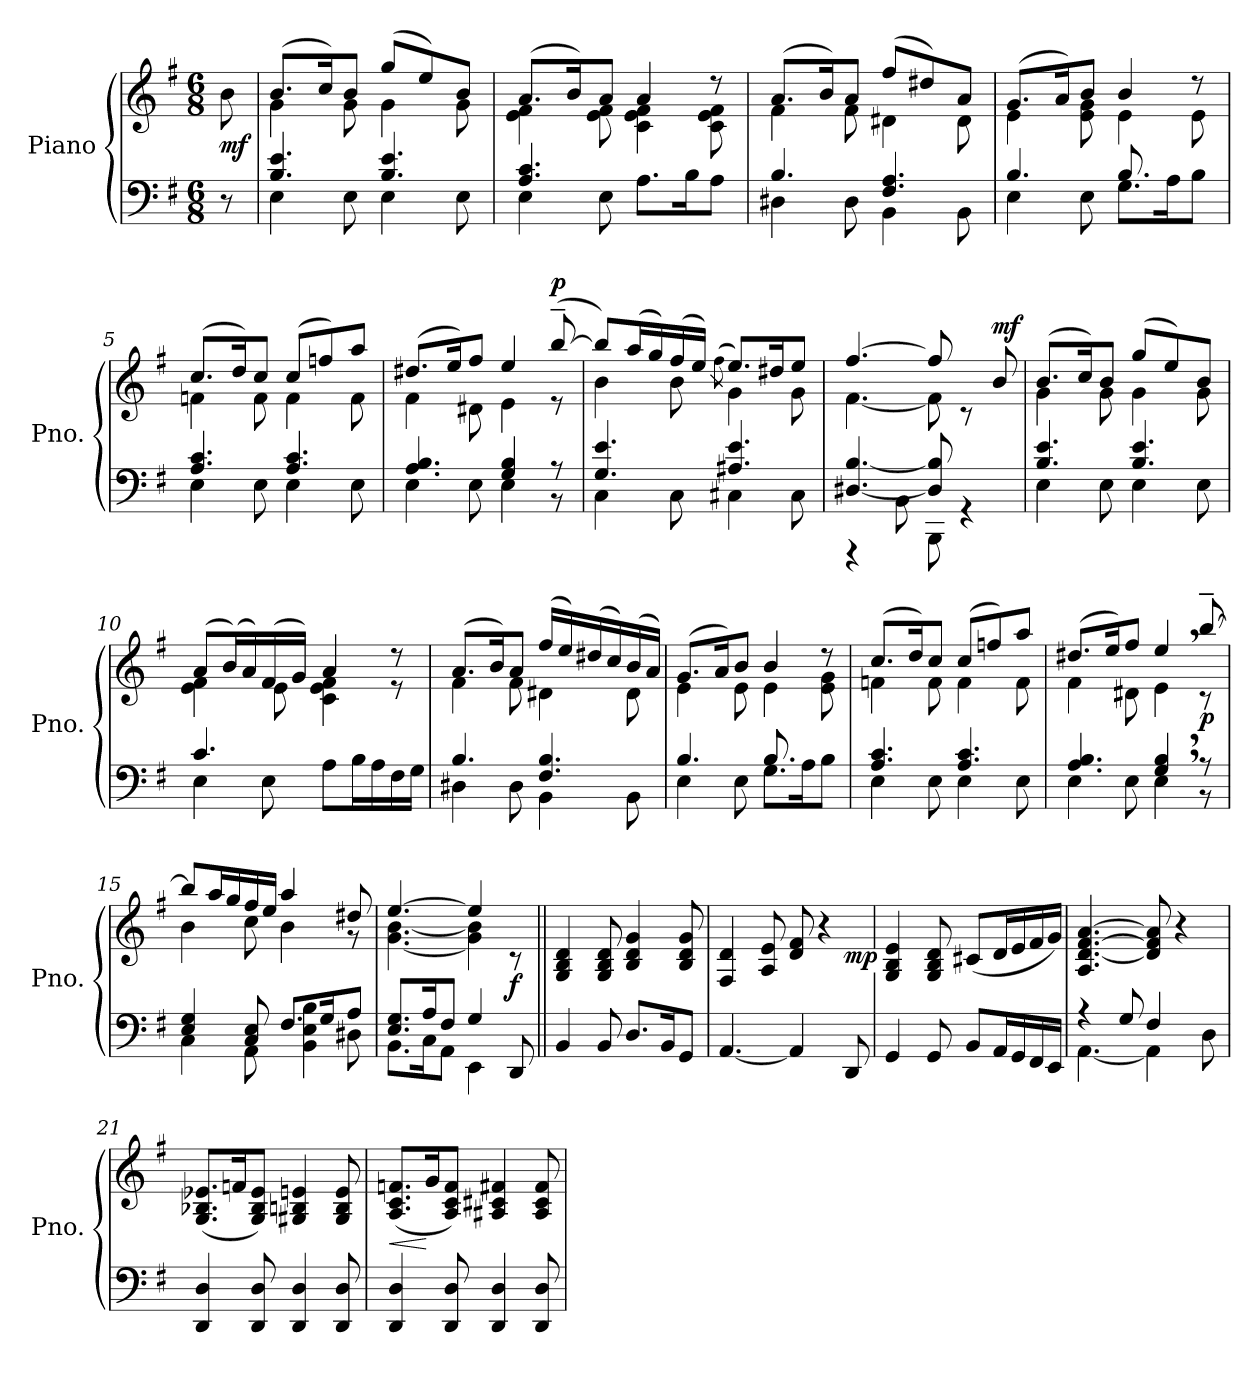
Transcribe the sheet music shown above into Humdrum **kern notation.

**kern	**kern	**dynam
*part1	*part1	*part1
*staff2	*staff1	*staff1/2
*I"Piano	*	*
*I'Pno.	*	*
*clefF4	*clefG2	*
*k[f#]	*k[f#]	*
*M6/8	*M6/8	*
*MM50	*MM50	*
=	=	=
!	!	!LO:DY:b
8r	8b\	mf
=1	=1	=1
*^	*^	*
4.B/ 4.e/	4E\	(>8.b/L	4g\	.
.	.	16cc/K)	.	.
.	8E\	8b/J	8g\	.
4.B/ 4.e/	4E\	(>8gg/L	4g\	.
.	.	8ee/)	.	.
.	8E\	8b/J	8g\	.
=2	=2	=2	=2	=2
4.A/ 4.c/	4E\	(>8.a/L	4e\ 4f#\	.
.	.	16b/K)	.	.
.	8E\	8a/J	8e\ 8f#\	.
8.A\L	4.ryy	4a/	4c\ 4e\ 4f#\	.
16B\K	.	.	.	.
8A\J	.	8r	8c\ 8e\ 8f#\	.
=3	=3	=3	=3	=3
4D#X\	4.B/	(>8.a/L	4f#\	.
.	.	16b/K)	.	.
8D#\	.	8a/J	8f#\	.
4BB\	4.F#/ 4.A/	(>8ff#/L	4d#X\	.
.	.	8dd#X/)	.	.
8BB\	.	8a/J	8d#\	.
=4	=4	=4	=4	=4
4E\	4.B/	(>8.g/L	4e\	.
.	.	16a/K)	.	.
8E\	.	8b/J	8e\ 8g\	.
8.G\L	8.B/	4b/	4e\	.
16A\K	8.ryy	.	.	.
8B\J	.	8r	8e\	.
!!LO:LB:g=z	!!
=5	=5	=5	=5	=5
4.A/ 4.c/	4E\	(>8.cc/L	4fn\	.
.	.	16dd/K)	.	.
.	8E\	8cc/J	8f\	.
4.A/ 4.c/	4E\	(>8cc/L	4f\	.
.	.	8ffn/)	.	.
.	8E\	8aa/J	8f\	.
=6	=6	=6	=6	=6
4.A/ 4.B/	4E\	(>8.dd#X/L	4f#\	.
.	.	16ee/K)	.	.
.	8E\	8ff#/J	8d#X\	.
4G/ 4B/	4E\	4ee/	4e\	.
!	!	!	!	!LO:DY:a
8r	8r	(>[8bb~/	8r	p
=7	=7	=7	=7	=7
4.G/ 4.e/	4C\	8bb/L])	4b\	.
.	.	(>16aa/L	.	.
.	.	16gg/)	.	.
.	8C\	(>16ff#/	8b\	.
.	.	16ee/JJ)	.	.
.	.	(>8qff#\	.	.
4.A#X/ 4.e/	4C#X\	8.ee/L)	4g\	.
.	.	16dd#X/K	.	.
.	8C#\	8ee/J	8g\	.
=8	=8	=8	=8	=8
4rFFF	[4.D#X/ [4.B/	[4.ff#/	[4.f#\	.
8BB\	.	.	.	.
8BBB\	8D#/] 8B/]	8ff#/]	8f#\]	.
4rGG	4ryy	8rc	4ryy	.
!	!	!	!	!LO:DY:a
.	.	8b/	.	mf
!!LO:LB:g=z	!!
=9	=9	=9	=9	=9
4.B/ 4.e/	4E\	(>8.b/L	4g\	.
.	.	16cc/K)	.	.
.	8E\	8b/J	8g\	.
4.B/ 4.e/	4E\	(>8gg/L	4g\	.
.	.	8ee/)	.	.
.	8E\	8b/J	8g\	.
=10	=10	=10	=10	=10
4.c/	4E\	(>8a/L	4e\ 4f#\	.
.	.	(>16b/L)	.	.
.	.	16a/)	.	.
.	8E\	(>16f#/	8e\	.
.	.	16g/JJ)	.	.
8A\L	4.ryy	4a/	4c\ 4e\ 4f#\	.
16B\L	.	.	.	.
16A\	.	.	.	.
16F#\	.	8r	8r	.
16G\JJ	.	.	.	.
=11	=11	=11	=11	=11
4.B/	4D#X\	(>8.a/L	4f#\	.
.	.	16b/K)	.	.
.	8D#\	8a/J	8f#\	.
4.F#/ 4.B/	4BB\	(>16ff#/LL	4d#X\	.
.	.	16ee/)	.	.
.	.	(>16dd#X/	.	.
.	.	16cc/)	.	.
.	8BB\	(>16b/	8d#\	.
.	.	16a/JJ)	.	.
=12	=12	=12	=12	=12
4E\	4.B/	(>8.g/L	4e\	.
.	.	16a/K)	.	.
8E\	.	8b/J	8e\	.
8.G\L	8.B/	4b/	4e\	.
16A\K	8.ryy	.	.	.
8B\J	.	8r	8e\ 8g\	.
=13	=13	=13	=13	=13
4.A/ 4.c/	4E\	(>8.cc/L	4fn\	.
.	.	16dd/K)	.	.
.	8E\	8cc/J	8f\	.
4.A/ 4.c/	4E\	(>8cc/L	4f\	.
.	.	8ffn/)	.	.
.	8E\	8aa/J	8f\	.
=14	=14	=14	=14	=14
4.A/ 4.B/	4E\	(>8.dd#X/L	4f#\	.
.	.	16ee/K)	.	.
.	8E\	8ff#/J	8d#X\	.
4G/, 4B/,	4E\	4ee,/	4e\	.
!	!	!	!	!LO:DY:b
8r	8r	[8bb~/	8r	p
!!LO:LB:g=z	!!
=15	=15	=15	=15	=15
4E/ 4G/	4C\	8bb/L]	4b\	.
.	.	16aa/L	.	.
.	.	16gg/	.	.
8C/ 8E/	8AA\	16ff#/	8cc\	.
.	.	16ee/JJ	.	.
8.F#/L	4BB\ 4E\ 4B\	4aa/	4b\	.
16G/K	.	.	.	.
8A/J	8D#X\	8dd#X/	8r	.
=16	=16	=16	=16	=16
8.E/ 8.G/L	8.BB\L	[4.ee/	[4.g\ [4.b\	.
16A/K	16C\K	.	.	.
8F#/J	8AA\J	.	.	.
4GZ/	4EE\	4eeZ/]	4g\] 4b\]	.
!	!	!	!	!LO:DY:b
8DD/	8ryy	8rc	8ryy	f
*v	*v	*	*	*
*	*v	*v	*
=17||	=17||	=17||
4BB/	4G/ 4B/ 4d/	.
8BB/	8G/ 8B/ 8d/	.
8.D/L	4B/ 4d/ 4g/	.
16BB/K	.	.
8GG/J	8B/ 8d/ 8g/	.
=18	=18	=18
*	*^	*
[4.AA/	4F#/ 4d/	2ryy	.
.	8A/ 8e/	.	.
4AA/]	8d/ 8f#/	.	.
.	4r	8ryy	.
!	!	!	!LO:DY:b
8DD/	.	8ryy	mp
*	*v	*v	*
=19	=19	=19
4GG/	4G/ 4B/ 4e/	.
8GG/	8G/ 8B/ 8d/	.
8BB/L	(<8c#X/L	.
16AA/L	16d/L	.
16GG/	16e/	.
16FF#/	16f#/	.
16EE/JJ	16g/JJ)	.
=20	=20	=20
*^	*	*
4r	[4.AA\	(<4.A/ [4.d/ [4.f#/ [4.a/	.
8G/)	.	.	.
4F#/	4AA\]	8d/] 8f#/] 8a/]	.
.	.	4r	.
8D\	8ryy	.	.
*v	*v	*	*
!!LO:LB:g=z
=21	=21	=21
4DD/ 4D/	(<8.G/ 8.B-X/ 8.e-X/L	.
.	16fn/K	.
8DD/ 8D/	8G/ 8B-/ 8e-/J)	.
!	!	!LO:DY:a=2
4DD/ 4D/	4G#X/ 4Bn/ 4en/	other-dynamics
8DD/ 8D/	8G#/ 8B/ 8e/	.
=22	=22	=22
!	!	!LO:HP:b
4DD/ 4D/	(<8.A/ 8.c/ 8.fn/L	<
.	16g/K	[
8DD/ 8D/	8A/ 8c/ 8f/J)	.
4DD/ 4D/	4A#X/ 4c#X/ 4f#X/	.
8DD/ 8D/	8A#/ 8c#/ 8f#/	.
=	=	=
*-	*-	*-
